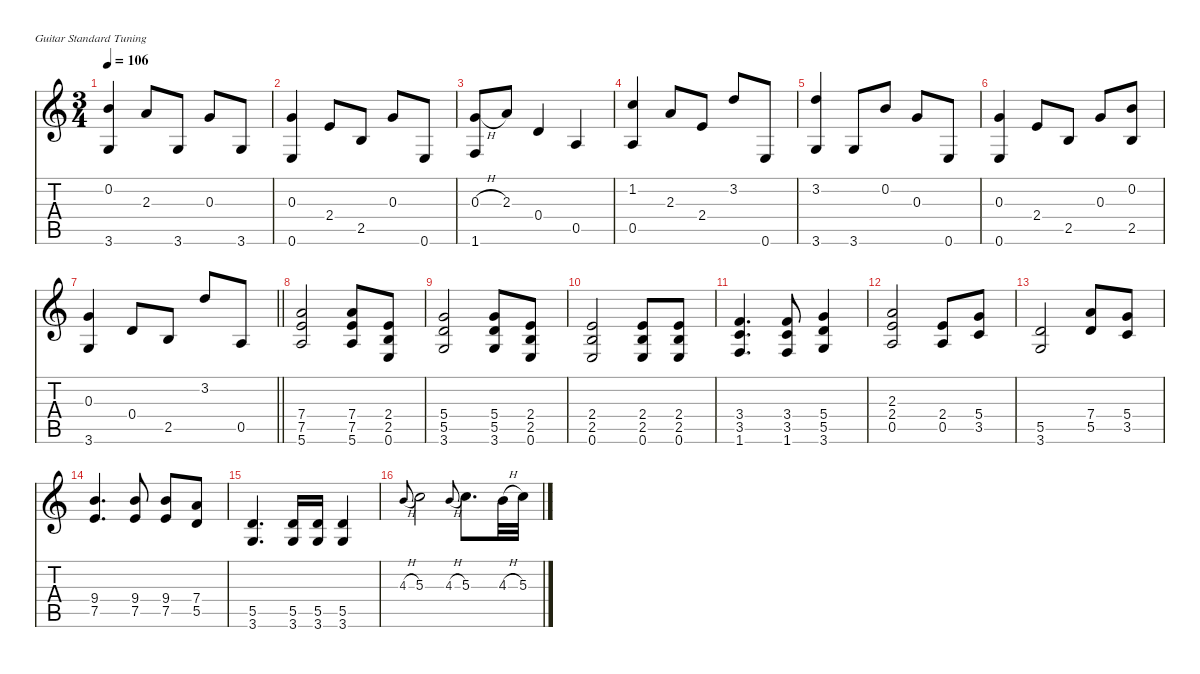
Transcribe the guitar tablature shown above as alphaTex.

\defaultSystemsLayout 4
\hideDynamics
\bracketExtendMode nobrackets
\singleTrackTrackNamePolicy hidden
\multiTrackTrackNamePolicy hidden
\otherSystemsTrackNameOrientation horizontal
\track ("Kirk Hammett" "dist.guit.") {defaultSystemsLayout 8 instrument distortionguitar}
\staff {score tabs}
\tuning (E4 B3 G3 D3 A2 E2)
\ts (3 4)
\tempo 106
\clef g2
\ks c
(0.2 3.6).4{dy f beam Up} 2.3.8{beam Up} 3.6.8{beam Up} 0.3.8{beam Up} 3.6.8{beam Up} |
(0.3 0.6).4{beam Up} 2.4.8{beam Up} 2.5.8{beam Up} 0.3.8{beam Up} 0.6.8{beam Up} |
(0.3{h} 1.6).8{beam Up} 2.3.8{beam Up} 0.4.4{beam Up} 0.5.4{beam Up} |
(1.2 0.5).4{beam Up} 2.3.8{beam Up} 2.4.8{beam Up} 3.2.8{beam Up} 0.6.8{beam Up} |
(3.2 3.6).4{beam Up} 3.6.8{beam Up} 0.2.8{beam Up} 0.3.8{beam Up} 0.6.8{beam Up} |
(0.3 0.6).4{beam Up} 2.4.8{beam Up} 2.5.8{beam Up} 0.3.8{beam Up} (0.2 2.5).8{beam Up} |
\barLineRight lightlight
(0.3 3.6).4{beam Up} 0.4.8{beam Up} 2.5.8{beam Up} 3.2.8{beam Up} 0.5.8{beam Up} |
(7.4 7.5 5.6).2{instrument distortionguitar beam Up} (7.4 7.5 5.6).8{beam Up} (2.4 2.5 0.6).8{beam Up} |
(5.4 5.5 3.6).2{beam Up} (5.4 5.5 3.6).8{beam Up} (2.4 2.5 0.6).8{beam Up} |
(2.4 2.5 0.6).2{beam Up} (2.4 2.5 0.6).8{beam Up} (2.4 2.5 0.6).8{beam Up} |
(3.4 3.5 1.6).4{d beam Up} (3.4 3.5 1.6).8{beam Up} (5.4 5.5 3.6).4{beam Up} |
(2.3 2.4 0.5).2{beam Up} (2.4 0.5).8{beam Up} (5.4 3.5).8{beam Up} |
(5.5 3.6).2{beam Up} (7.4 5.5).8{beam Up} (5.4 3.5).8{beam Up} |
(9.4 7.5).4{d beam Up} (9.4 7.5).8{beam Up} (9.4 7.5).8{beam Up} (7.4 5.5).8{beam Up} |
(5.5 3.6).4{d beam Up} (5.5 3.6).16{beam Up} (5.5 3.6).16{beam Up} (5.5 3.6).4{beam Up} |
4.3{h}.8{gr onbeat dy mf beam Up} 5.3.2{dy f beam Down} 4.3{h}.8{gr onbeat dy mp beam Up} 5.3.8{d dy f beam Down} 4.3{h}.32{beam Down} 5.3{h}.32{beam Down}
